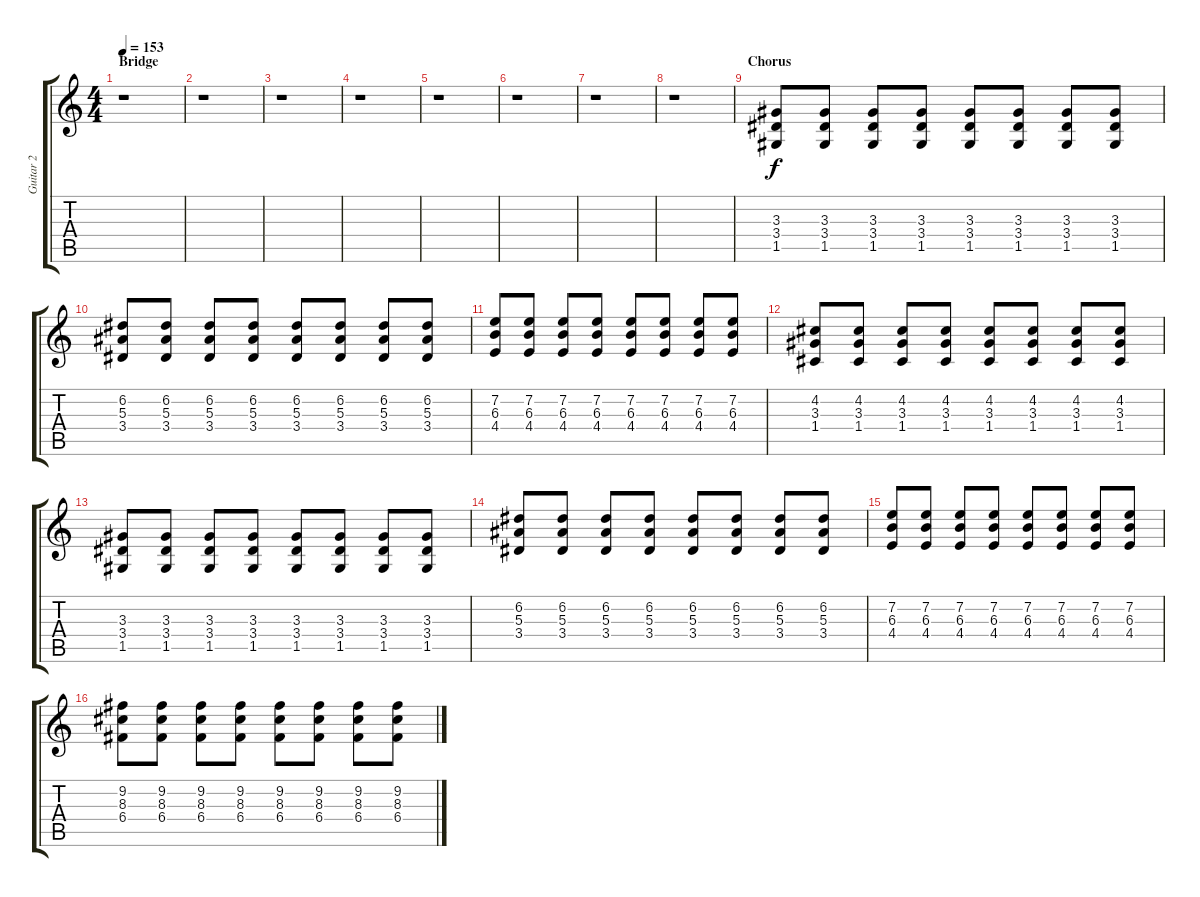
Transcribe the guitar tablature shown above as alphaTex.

\track ("Guitar 2" "Guitar 2") {instrument distortionguitar}
\staff {score tabs}
\tuning (D4 A3 F3 C3 G2 C2) {hide}
\ts (4 4)
\section ("" "Bridge")
\tempo 153
\clef g2
\ks c
r.1{dy f} |
r.1 |
r.1 |
r.1 |
r.1 |
r.1 |
r.1 |
r.1 |
\section ("" "Chorus")
(3.3 3.4 1.5).8 (3.3 3.4 1.5).8 (3.3 3.4 1.5).8 (3.3 3.4 1.5).8 (3.3 3.4 1.5).8 (3.3 3.4 1.5).8 (3.3 3.4 1.5).8 (3.3 3.4 1.5).8 |
(6.2 5.3 3.4).8 (6.2 5.3 3.4).8 (6.2 5.3 3.4).8 (6.2 5.3 3.4).8 (6.2 5.3 3.4).8 (6.2 5.3 3.4).8 (6.2 5.3 3.4).8 (6.2 5.3 3.4).8 |
(7.2 6.3 4.4).8 (7.2 6.3 4.4).8 (7.2 6.3 4.4).8 (7.2 6.3 4.4).8 (7.2 6.3 4.4).8 (7.2 6.3 4.4).8 (7.2 6.3 4.4).8 (7.2 6.3 4.4).8 |
(4.2 3.3 1.4).8 (4.2 3.3 1.4).8 (4.2 3.3 1.4).8 (4.2 3.3 1.4).8 (4.2 3.3 1.4).8 (4.2 3.3 1.4).8 (4.2 3.3 1.4).8 (4.2 3.3 1.4).8 |
(3.3 3.4 1.5).8 (3.3 3.4 1.5).8 (3.3 3.4 1.5).8 (3.3 3.4 1.5).8 (3.3 3.4 1.5).8 (3.3 3.4 1.5).8 (3.3 3.4 1.5).8 (3.3 3.4 1.5).8 |
(6.2 5.3 3.4).8 (6.2 5.3 3.4).8 (6.2 5.3 3.4).8 (6.2 5.3 3.4).8 (6.2 5.3 3.4).8 (6.2 5.3 3.4).8 (6.2 5.3 3.4).8 (6.2 5.3 3.4).8 |
(7.2 6.3 4.4).8 (7.2 6.3 4.4).8 (7.2 6.3 4.4).8 (7.2 6.3 4.4).8 (7.2 6.3 4.4).8 (7.2 6.3 4.4).8 (7.2 6.3 4.4).8 (7.2 6.3 4.4).8 |
(9.2 8.3 6.4).8 (9.2 8.3 6.4).8 (9.2 8.3 6.4).8 (9.2 8.3 6.4).8 (9.2 8.3 6.4).8 (9.2 8.3 6.4).8 (9.2 8.3 6.4).8 (9.2 8.3 6.4).8
